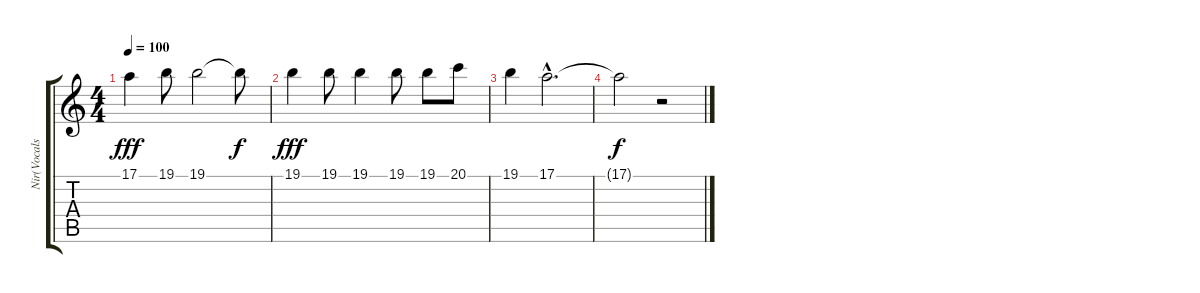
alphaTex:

\track ("Nir(Vocals)" "Nir(Vocals") {instrument flute}
\staff {score tabs}
\tuning (E4 B3 G3 D3 A2 E2) {hide}
\ts (4 4)
\tempo 100
\clef g2
\ks c
17.1.4{dy fff} 19.1.8 19.1.2 19.1{t}.8{dy f} |
19.1.4{dy fff} 19.1.8 19.1.4 19.1.8 19.1.8 20.1.8 |
19.1.4 17.1{hac}.2{d} |
17.1{t}.2{dy f} r.2
